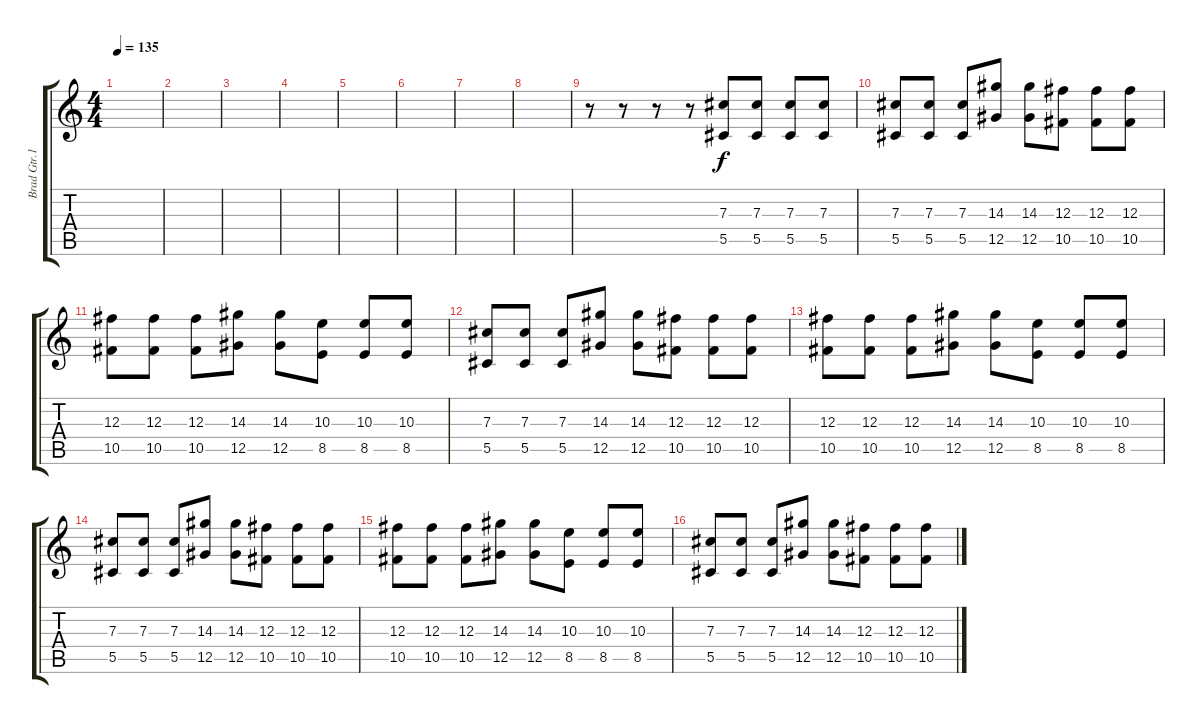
\track ("Brad Gtr.1" "Brad Gtr.1") {instrument distortionguitar}
\staff {score tabs}
\tuning (Eb4 Bb3 Gb3 Db3 Ab2 Db2) {hide}
\ts (4 4)
\tempo 135
\clef g2
\ks c
|
|
|
|
|
|
|
|
r.8 r.8 r.8 r.8 (7.3 5.5).8 (7.3 5.5).8 (7.3 5.5).8 (7.3 5.5).8 |
(7.3 5.5).8 (7.3 5.5).8 (7.3 5.5).8 (14.3 12.5).8 (14.3 12.5).8 (12.3 10.5).8 (12.3 10.5).8 (12.3 10.5).8 |
(12.3 10.5).8 (12.3 10.5).8 (12.3 10.5).8 (14.3 12.5).8 (14.3 12.5).8 (10.3 8.5).8 (10.3 8.5).8 (10.3 8.5).8 |
(7.3 5.5).8 (7.3 5.5).8 (7.3 5.5).8 (14.3 12.5).8 (14.3 12.5).8 (12.3 10.5).8 (12.3 10.5).8 (12.3 10.5).8 |
(12.3 10.5).8 (12.3 10.5).8 (12.3 10.5).8 (14.3 12.5).8 (14.3 12.5).8 (10.3 8.5).8 (10.3 8.5).8 (10.3 8.5).8 |
(7.3 5.5).8 (7.3 5.5).8 (7.3 5.5).8 (14.3 12.5).8 (14.3 12.5).8 (12.3 10.5).8 (12.3 10.5).8 (12.3 10.5).8 |
(12.3 10.5).8 (12.3 10.5).8 (12.3 10.5).8 (14.3 12.5).8 (14.3 12.5).8 (10.3 8.5).8 (10.3 8.5).8 (10.3 8.5).8 |
(7.3 5.5).8 (7.3 5.5).8 (7.3 5.5).8 (14.3 12.5).8 (14.3 12.5).8 (12.3 10.5).8 (12.3 10.5).8 (12.3 10.5).8
